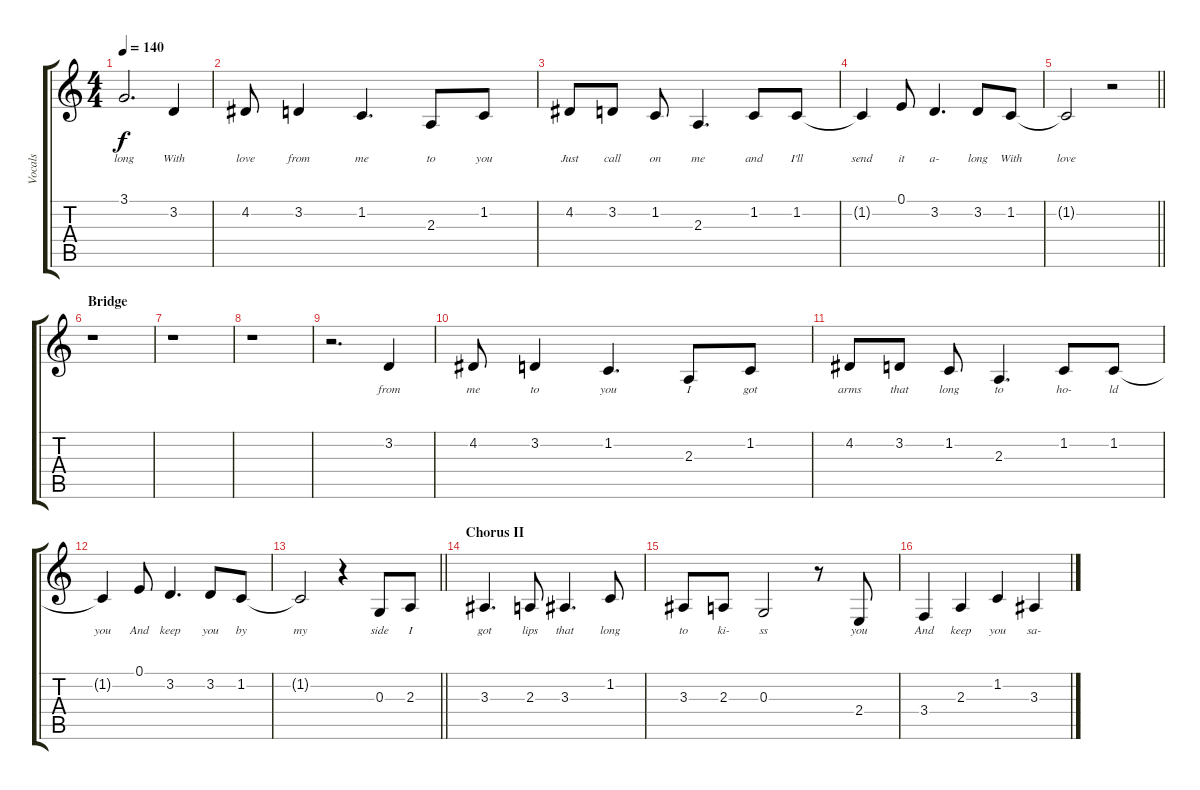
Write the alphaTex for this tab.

\track ("Vocals" "Vocals") {instrument altosax}
\staff {score tabs}
\tuning (E4 B3 G3 D3 A2 E2) {hide}
\ts (4 4)
\tempo 140
\clef g2
\ks c
3.1{t}.2{d lyrics (0 "long") lyrics (1 "") lyrics (2 "") lyrics (3 "") lyrics (4 "") dy f} 3.2.4{lyrics (0 "With") lyrics (1 "") lyrics (2 "") lyrics (3 "") lyrics (4 "")} |
4.2.8{lyrics (0 "love") lyrics (1 "") lyrics (2 "") lyrics (3 "") lyrics (4 "")} 3.2.4{lyrics (0 "from") lyrics (1 "") lyrics (2 "") lyrics (3 "") lyrics (4 "")} 1.2.4{d lyrics (0 "me") lyrics (1 "") lyrics (2 "") lyrics (3 "") lyrics (4 "")} 2.3.8{lyrics (0 "to") lyrics (1 "") lyrics (2 "") lyrics (3 "") lyrics (4 "")} 1.2.8{lyrics (0 "you") lyrics (1 "") lyrics (2 "") lyrics (3 "") lyrics (4 "")} |
4.2.8{lyrics (0 "Just") lyrics (1 "") lyrics (2 "") lyrics (3 "") lyrics (4 "")} 3.2.8{lyrics (0 "call") lyrics (1 "") lyrics (2 "") lyrics (3 "") lyrics (4 "")} 1.2.8{lyrics (0 "on") lyrics (1 "") lyrics (2 "") lyrics (3 "") lyrics (4 "")} 2.3.4{d lyrics (0 "me") lyrics (1 "") lyrics (2 "") lyrics (3 "") lyrics (4 "")} 1.2.8{lyrics (0 "and") lyrics (1 "") lyrics (2 "") lyrics (3 "") lyrics (4 "")} 1.2.8{lyrics (0 "I'll") lyrics (1 "") lyrics (2 "") lyrics (3 "") lyrics (4 "")} |
1.2{t}.4{lyrics (0 "send") lyrics (1 "") lyrics (2 "") lyrics (3 "") lyrics (4 "")} 0.1.8{lyrics (0 "it") lyrics (1 "") lyrics (2 "") lyrics (3 "") lyrics (4 "")} 3.2.4{d lyrics (0 "a-") lyrics (1 "") lyrics (2 "") lyrics (3 "") lyrics (4 "")} 3.2.8{lyrics (0 "long") lyrics (1 "") lyrics (2 "") lyrics (3 "") lyrics (4 "")} 1.2.8{lyrics (0 "With") lyrics (1 "") lyrics (2 "") lyrics (3 "") lyrics (4 "")} |
\barLineRight lightlight
1.2{t}.2{lyrics (0 "love") lyrics (1 "") lyrics (2 "") lyrics (3 "") lyrics (4 "")} r.2 |
\section ("" "Bridge")
r.1 |
r.1 |
r.1 |
r.2{d} 3.2.4{lyrics (0 "from") lyrics (1 "") lyrics (2 "") lyrics (3 "") lyrics (4 "")} |
4.2.8{lyrics (0 "me") lyrics (1 "") lyrics (2 "") lyrics (3 "") lyrics (4 "")} 3.2.4{lyrics (0 "to") lyrics (1 "") lyrics (2 "") lyrics (3 "") lyrics (4 "")} 1.2.4{d lyrics (0 "you") lyrics (1 "") lyrics (2 "") lyrics (3 "") lyrics (4 "")} 2.3.8{lyrics (0 "I") lyrics (1 "") lyrics (2 "") lyrics (3 "") lyrics (4 "")} 1.2.8{lyrics (0 "got") lyrics (1 "") lyrics (2 "") lyrics (3 "") lyrics (4 "")} |
4.2.8{lyrics (0 "arms") lyrics (1 "") lyrics (2 "") lyrics (3 "") lyrics (4 "")} 3.2.8{lyrics (0 "that") lyrics (1 "") lyrics (2 "") lyrics (3 "") lyrics (4 "")} 1.2.8{lyrics (0 "long") lyrics (1 "") lyrics (2 "") lyrics (3 "") lyrics (4 "")} 2.3.4{d lyrics (0 "to") lyrics (1 "") lyrics (2 "") lyrics (3 "") lyrics (4 "")} 1.2.8{lyrics (0 "ho-") lyrics (1 "") lyrics (2 "") lyrics (3 "") lyrics (4 "")} 1.2.8{lyrics (0 "ld") lyrics (1 "") lyrics (2 "") lyrics (3 "") lyrics (4 "")} |
1.2{t}.4{lyrics (0 "you") lyrics (1 "") lyrics (2 "") lyrics (3 "") lyrics (4 "")} 0.1.8{lyrics (0 "And") lyrics (1 "") lyrics (2 "") lyrics (3 "") lyrics (4 "")} 3.2.4{d lyrics (0 "keep") lyrics (1 "") lyrics (2 "") lyrics (3 "") lyrics (4 "")} 3.2.8{lyrics (0 "you") lyrics (1 "") lyrics (2 "") lyrics (3 "") lyrics (4 "")} 1.2.8{lyrics (0 "by") lyrics (1 "") lyrics (2 "") lyrics (3 "") lyrics (4 "")} |
\barLineRight lightlight
1.2{t}.2{lyrics (0 "my") lyrics (1 "") lyrics (2 "") lyrics (3 "") lyrics (4 "")} r.4 0.3.8{lyrics (0 "side") lyrics (1 "") lyrics (2 "") lyrics (3 "") lyrics (4 "")} 2.3.8{lyrics (0 "I") lyrics (1 "") lyrics (2 "") lyrics (3 "") lyrics (4 "")} |
\section ("" "Chorus II")
3.3.4{d lyrics (0 "got") lyrics (1 "") lyrics (2 "") lyrics (3 "") lyrics (4 "")} 2.3.8{lyrics (0 "lips") lyrics (1 "") lyrics (2 "") lyrics (3 "") lyrics (4 "")} 3.3.4{d lyrics (0 "that") lyrics (1 "") lyrics (2 "") lyrics (3 "") lyrics (4 "")} 1.2.8{lyrics (0 "long") lyrics (1 "") lyrics (2 "") lyrics (3 "") lyrics (4 "")} |
3.3.8{lyrics (0 "to") lyrics (1 "") lyrics (2 "") lyrics (3 "") lyrics (4 "")} 2.3.8{lyrics (0 "ki-") lyrics (1 "") lyrics (2 "") lyrics (3 "") lyrics (4 "")} 0.3.2{lyrics (0 "ss") lyrics (1 "") lyrics (2 "") lyrics (3 "") lyrics (4 "")} r.8 2.4.8{lyrics (0 "you") lyrics (1 "") lyrics (2 "") lyrics (3 "") lyrics (4 "")} |
3.4.4{lyrics (0 "And") lyrics (1 "") lyrics (2 "") lyrics (3 "") lyrics (4 "")} 2.3.4{lyrics (0 "keep") lyrics (1 "") lyrics (2 "") lyrics (3 "") lyrics (4 "")} 1.2.4{lyrics (0 "you") lyrics (1 "") lyrics (2 "") lyrics (3 "") lyrics (4 "")} 3.3.4{lyrics (0 "sa-") lyrics (1 "") lyrics (2 "") lyrics (3 "") lyrics (4 "")}
